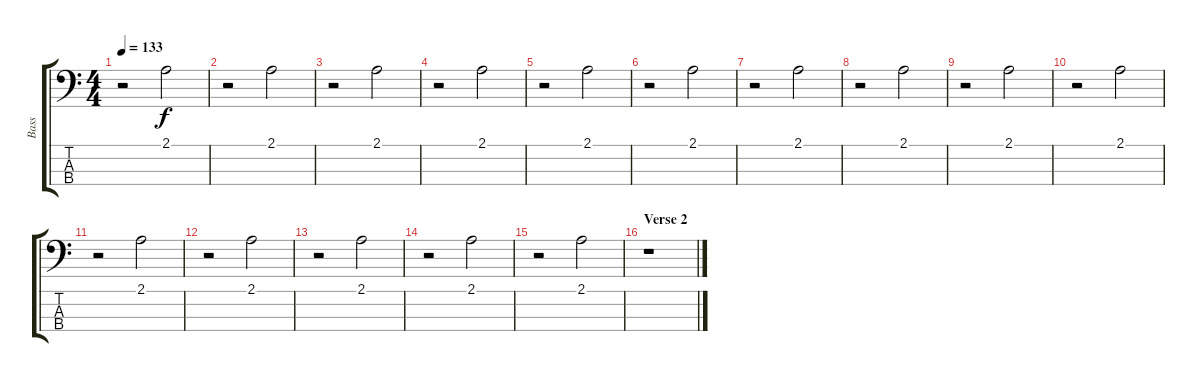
\track ("Bass" "Bass") {instrument fretlessbass}
\staff {score tabs}
\tuning (G2 D2 A1 E1) {hide}
\ts (4 4)
\tempo 133
\clef f4
\ks c
r.2{dy f} 2.1.2 |
r.2 2.1.2 |
r.2 2.1.2 |
r.2 2.1.2 |
r.2 2.1.2 |
r.2 2.1.2 |
r.2 2.1.2 |
r.2 2.1.2 |
r.2 2.1.2 |
r.2 2.1.2 |
r.2 2.1.2 |
r.2 2.1.2 |
r.2 2.1.2 |
r.2 2.1.2 |
r.2 2.1.2 |
\section ("" "Verse 2")
r.1
